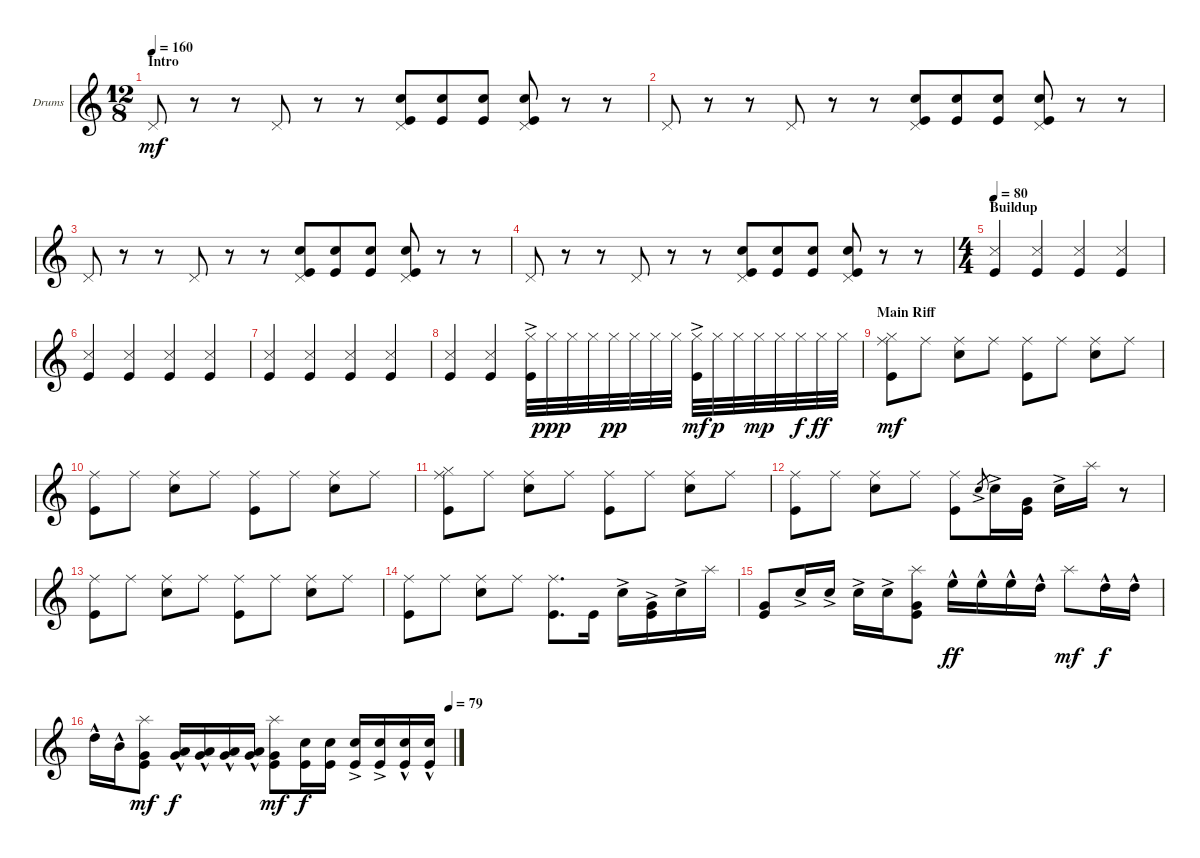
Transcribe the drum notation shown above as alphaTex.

\defaultSystemsLayout 4
\bracketExtendMode groupsimilarinstruments
\firstSystemTrackNameOrientation horizontal
\otherSystemsTrackNameOrientation horizontal
\track ("Drumkit - Dom" "Drums") {instrument percussion}
\staff {score}
\articulation defaults
\ts (12 8)
\section ("" "Intro")
\tempo 160
\clef g2
\ks c "Pedal Hi-Hat (hit)".8{dy mf}
r.8 r.8 "Pedal Hi-Hat (hit)".8 r.8 r.8 ("Kick (hit)" "Snare (hit) 2" "Pedal Hi-Hat (hit)").8 ("Kick (hit)" "Snare (hit) 2").8 ("Kick (hit)" "Snare (hit) 2").8 ("Kick (hit)" "Snare (hit) 2" "Pedal Hi-Hat (hit)").8 r.8 r.8 |
"Pedal Hi-Hat (hit)".8 r.8 r.8 "Pedal Hi-Hat (hit)".8 r.8 r.8 ("Kick (hit)" "Snare (hit) 2" "Pedal Hi-Hat (hit)").8 ("Kick (hit)" "Snare (hit) 2").8 ("Kick (hit)" "Snare (hit) 2").8 ("Kick (hit)" "Snare (hit) 2" "Pedal Hi-Hat (hit)").8 r.8 r.8 |
"Pedal Hi-Hat (hit)".8 r.8 r.8 "Pedal Hi-Hat (hit)".8 r.8 r.8 ("Kick (hit)" "Snare (hit) 2" "Pedal Hi-Hat (hit)").8 ("Kick (hit)" "Snare (hit) 2").8 ("Kick (hit)" "Snare (hit) 2").8 ("Kick (hit)" "Snare (hit) 2" "Pedal Hi-Hat (hit)").8 r.8 r.8 |
"Pedal Hi-Hat (hit)".8 r.8 r.8 "Pedal Hi-Hat (hit)".8 r.8 r.8 ("Kick (hit)" "Snare (hit) 2" "Pedal Hi-Hat (hit)").8 ("Kick (hit)" "Snare (hit) 2").8 ("Kick (hit)" "Snare (hit) 2").8 ("Kick (hit)" "Snare (hit) 2" "Pedal Hi-Hat (hit)").8 r.8 r.8 |
\ts (4 4)
\section ("" "Buildup")
\tempo 80
("Kick (hit)" "Snare (side stick) 3").4 ("Kick (hit)" "Snare (side stick) 3").4 ("Kick (hit)" "Snare (side stick) 3").4 ("Kick (hit)" "Snare (side stick) 3").4 |
("Kick (hit)" "Snare (side stick) 3").4 ("Kick (hit)" "Snare (side stick) 3").4 ("Kick (hit)" "Snare (side stick) 3").4 ("Kick (hit)" "Snare (side stick) 3").4 |
("Kick (hit)" "Snare (side stick) 3").4 ("Kick (hit)" "Snare (side stick) 3").4 ("Kick (hit)" "Snare (side stick) 3").4 ("Kick (hit)" "Snare (side stick) 3").4 |
("Kick (hit)" "Snare (side stick) 3").4 ("Kick (hit)" "Snare (side stick) 3").4 ("Kick (hit)"{ac} "Hi-Hat (closed)").32 "Hi-Hat (closed)".32{dy ppp} "Hi-Hat (closed)".32 "Hi-Hat (closed)".32 "Hi-Hat (closed)".32{dy pp} "Hi-Hat (closed)".32 "Hi-Hat (closed)".32 "Hi-Hat (closed)".32 ("Kick (hit)"{ac} "Hi-Hat (closed)").32{dy mf} "Hi-Hat (closed)".32{dy p} "Hi-Hat (closed)".32 "Hi-Hat (closed)".32{dy mp} "Hi-Hat (closed)".32 "Hi-Hat (closed)".32{dy f} "Hi-Hat (closed)".32{dy ff} "Hi-Hat (closed)".32 |
\section ("" "Main Riff")
("Ride (middle)" "Kick (hit)" "Hi-Hat (closed)").8{dy mf} "Ride (middle)".8 ("Ride (middle)" "Snare (hit) 2").8 "Ride (middle)".8 ("Ride (middle)" "Kick (hit)").8 "Ride (middle)".8 ("Ride (middle)" "Snare (hit) 2").8 "Ride (middle)".8 |
("Ride (middle)" "Kick (hit)").8 "Ride (middle)".8 ("Ride (middle)" "Snare (hit) 2").8 "Ride (middle)".8 ("Ride (middle)" "Kick (hit)").8 "Ride (middle)".8 ("Ride (middle)" "Snare (hit) 2").8 "Ride (middle)".8 |
("Ride (middle)" "Kick (hit)" "Hi-Hat (closed)").8 "Ride (middle)".8 ("Ride (middle)" "Snare (hit) 2").8 "Ride (middle)".8 ("Ride (middle)" "Kick (hit)").8 "Ride (middle)".8 ("Ride (middle)" "Snare (hit) 2").8 "Ride (middle)".8 |
("Ride (middle)" "Kick (hit)").8 "Ride (middle)".8 ("Ride (middle)" "Snare (hit) 2").8 "Ride (middle)".8 ("Ride (middle)" "Kick (hit)").8 "Snare (hit) 2"{ac}.8{gr} "Snare (hit) 2"{ac}.16 ("Kick (hit)" "Very Low Tom (hit)").16 "Snare (hit) 2"{ac}.16 "Splash (hit)".16 r.8 |
("Ride (middle)" "Kick (hit)").8 "Ride (middle)".8 ("Ride (middle)" "Snare (hit) 2").8 "Ride (middle)".8 ("Ride (middle)" "Kick (hit)").8 "Ride (middle)".8 ("Ride (middle)" "Snare (hit) 2").8 "Ride (middle)".8 |
("Ride (middle)" "Kick (hit)").8 "Ride (middle)".8 ("Ride (middle)" "Snare (hit) 2").8 "Ride (middle)".8 ("Ride (middle)" "Kick (hit)").8{d} "Kick (hit)".16 "Snare (hit) 2"{ac}.16 ("Kick (hit)"{ac} "Very Low Tom (hit)"{ac}).16 "Snare (hit) 2"{ac}.16 "Splash (hit)".16 |
("Kick (hit)" "Very Low Tom (hit)").8 "Snare (hit) 2"{ac}.16 "Snare (hit) 2"{ac}.16 "Snare (hit) 2"{ac}.16 "Snare (hit) 2"{ac}.16 ("Kick (hit)" "Very Low Tom (hit)" "Splash (hit)").8 "High Floor Tom (hit)"{hac}.16{dy ff} "High Floor Tom (hit)"{hac}.16 "High Floor Tom (hit)"{hac}.16 "High Tom (hit)"{hac}.16 "Splash (hit)".8{dy mf} "High Tom (hit)"{hac}.16{dy f} "High Tom (hit)"{hac}.16 |
\tempo (79 0.9875)
"High Tom (hit)"{hac}.16 "Mid Tom (hit)"{hac}.16 ("Splash (hit)" "Kick (hit)" "Very Low Tom (hit)").8{dy mf} ("Low Tom (hit)"{hac} "Very Low Tom (hit)"{hac}).16{dy f} ("Low Tom (hit)"{hac} "Very Low Tom (hit)"{hac}).16 ("Low Tom (hit)"{hac} "Very Low Tom (hit)"{hac}).16 ("Low Tom (hit)"{hac} "Very Low Tom (hit)"{hac}).16 ("Splash (hit)" "Very Low Tom (hit)" "Kick (hit)").8{dy mf} ("Snare (hit) 2" "Kick (hit)").16{dy f} ("Snare (hit) 2" "Kick (hit)").16 ("Snare (hit) 2"{ac} "Kick (hit)").16 ("Snare (hit) 2"{ac} "Kick (hit)").16 ("Snare (hit) 2"{hac} "Kick (hit)").16 ("Snare (hit) 2"{hac} "Kick (hit)").16
